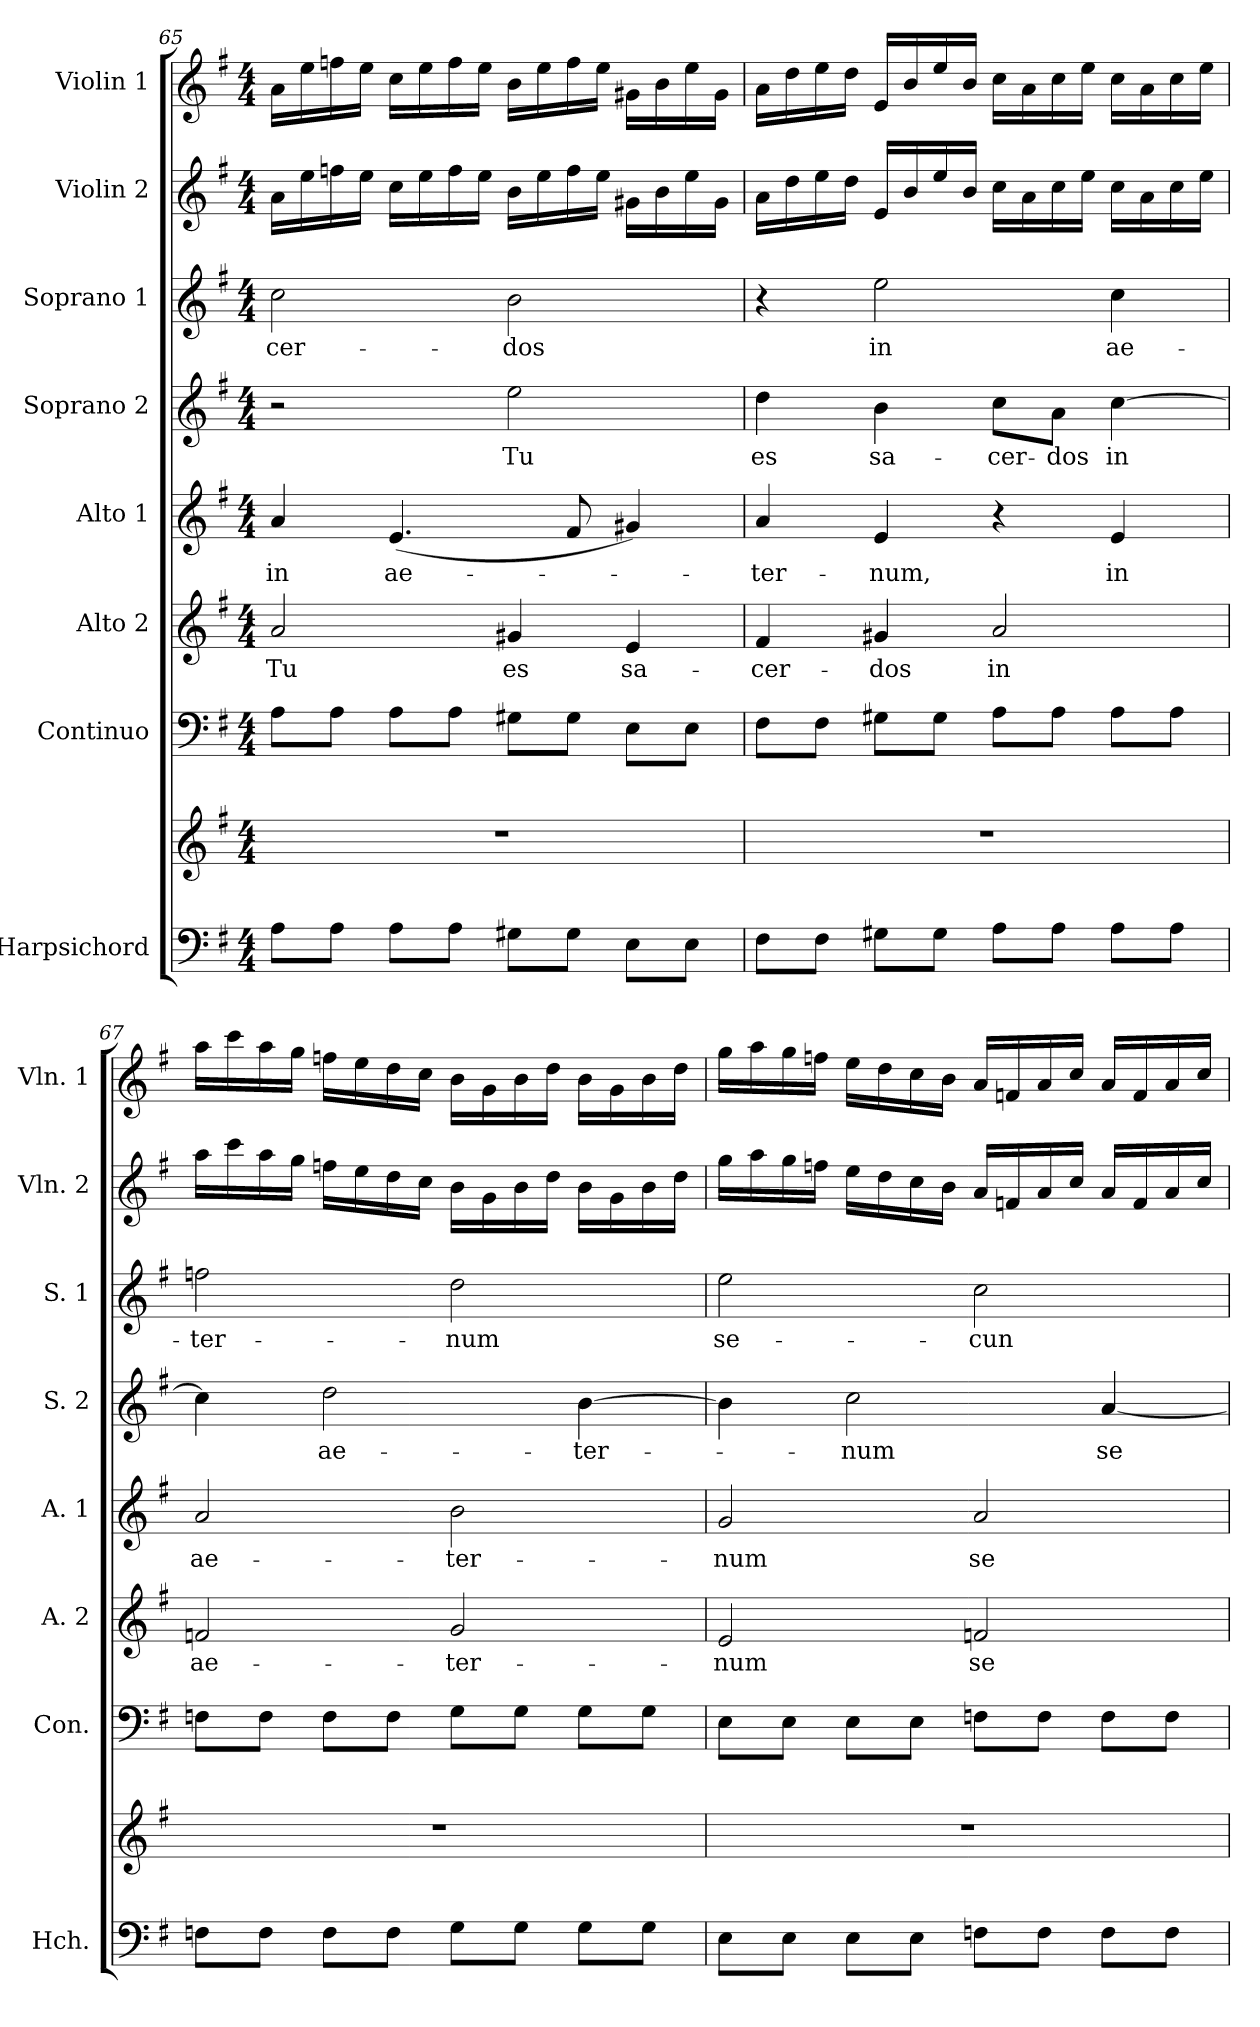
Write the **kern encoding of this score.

**kern	**kern	**kern	**kern	**text	**kern	**text	**kern	**text	**kern	**text	**kern	**kern
*part8	*part8	*part7	*part6	*part6	*part5	*part5	*part4	*part4	*part3	*part3	*part2	*part1
*staff9	*staff8	*staff7	*staff6	*staff6	*staff5	*staff5	*staff4	*staff4	*staff3	*staff3	*staff2	*staff1
*I"Harpsichord	*	*I"Continuo	*I"Alto 2	*	*I"Alto 1	*	*I"Soprano 2	*	*I"Soprano 1	*	*I"Violin 2	*I"Violin 1
*I'Hch.	*	*I'Con.	*I'A. 2	*	*I'A. 1	*	*I'S. 2	*	*I'S. 1	*	*I'Vln. 2	*I'Vln. 1
*clefF4	*clefG2	*clefF4	*clefG2	*	*clefG2	*	*clefG2	*	*clefG2	*	*clefG2	*clefG2
*k[f#]	*k[f#]	*k[f#]	*k[f#]	*	*k[f#]	*	*k[f#]	*	*k[f#]	*	*k[f#]	*k[f#]
*M4/4	*M4/4	*M4/4	*M4/4	*	*M4/4	*	*M4/4	*	*M4/4	*	*M4/4	*M4/4
=65	=65	=65	=65	=65	=65	=65	=65	=65	=65	=65	=65	=65
!	!	!	!	!LO:LY:b	!	!LO:LY:b	!	!	!	!LO:LY:b	!	!
8A\L	1r	8A\L	2a/	Tu	4a/	in	2r	.	2cc\	-cer-	16a\LL	16a\LL
.	.	.	.	.	.	.	.	.	.	.	16ee\	16ee\
8A\J	.	8A\J	.	.	.	.	.	.	.	.	16ffn\	16ffn\
.	.	.	.	.	.	.	.	.	.	.	16ee\JJ	16ee\JJ
!	!	!	!	!	!	!LO:LY:b	!	!	!	!	!	!
8A\L	.	8A\L	.	.	(<4.e/	ae-	.	.	.	.	16cc\LL	16cc\LL
.	.	.	.	.	.	.	.	.	.	.	16ee\	16ee\
8A\J	.	8A\J	.	.	.	.	.	.	.	.	16ff\	16ff\
.	.	.	.	.	.	.	.	.	.	.	16ee\JJ	16ee\JJ
!	!	!	!	!LO:LY:b	!	!	!	!LO:LY:b	!	!LO:LY:b	!	!
8G#X\L	.	8G#X\L	4g#X/	es	.	.	2ee\	Tu	2b\	-dos	16b\LL	16b\LL
.	.	.	.	.	.	.	.	.	.	.	16ee\	16ee\
8G#\J	.	8G#\J	.	.	8f#/	.	.	.	.	.	16ff\	16ff\
.	.	.	.	.	.	.	.	.	.	.	16ee\JJ	16ee\JJ
!	!	!	!	!LO:LY:b	!	!	!	!	!	!	!	!
8E\L	.	8E\L	4e/	sa-	4g#X/)	.	.	.	.	.	16g#X\LL	16g#X\LL
.	.	.	.	.	.	.	.	.	.	.	16b\	16b\
8E\J	.	8E\J	.	.	.	.	.	.	.	.	16ee\	16ee\
.	.	.	.	.	.	.	.	.	.	.	16g#\JJ	16g#\JJ
=66	=66	=66	=66	=66	=66	=66	=66	=66	=66	=66	=66	=66
!	!	!	!	!LO:LY:b	!	!LO:LY:b	!	!LO:LY:b	!	!	!	!
8F#\L	1r	8F#\L	4f#/	-cer-	4a/	-ter-	4dd\	es	4r	.	16a\LL	16a\LL
.	.	.	.	.	.	.	.	.	.	.	16dd\	16dd\
8F#\J	.	8F#\J	.	.	.	.	.	.	.	.	16ee\	16ee\
.	.	.	.	.	.	.	.	.	.	.	16dd\JJ	16dd\JJ
!	!	!	!	!LO:LY:b	!	!LO:LY:b	!	!LO:LY:b	!	!LO:LY:b	!	!
8G#X\L	.	8G#X\L	4g#X/	-dos	4e/	-num,	4b\	sa-	2ee\	in	16e/LL	16e/LL
.	.	.	.	.	.	.	.	.	.	.	16b/	16b/
8G#\J	.	8G#\J	.	.	.	.	.	.	.	.	16ee/	16ee/
.	.	.	.	.	.	.	.	.	.	.	16b/JJ	16b/JJ
!	!	!	!	!LO:LY:b	!	!	!	!LO:LY:b	!	!	!	!
8A\L	.	8A\L	2a/	in	4r	.	8cc\L	-cer-	.	.	16cc\LL	16cc\LL
.	.	.	.	.	.	.	.	.	.	.	16a\	16a\
!	!	!	!	!	!	!	!	!LO:LY:b	!	!	!	!
8A\J	.	8A\J	.	.	.	.	8a\J	-dos	.	.	16cc\	16cc\
.	.	.	.	.	.	.	.	.	.	.	16ee\JJ	16ee\JJ
!	!	!	!	!	!	!LO:LY:b	!	!LO:LY:b	!	!LO:LY:b	!	!
8A\L	.	8A\L	.	.	4e/	in	[4cc\	in	4cc\	ae-	16cc\LL	16cc\LL
.	.	.	.	.	.	.	.	.	.	.	16a\	16a\
8A\J	.	8A\J	.	.	.	.	.	.	.	.	16cc\	16cc\
.	.	.	.	.	.	.	.	.	.	.	16ee\JJ	16ee\JJ
!!LO:PB:g=z
=67	=67	=67	=67	=67	=67	=67	=67	=67	=67	=67	=67	=67
!	!	!	!	!LO:LY:b	!	!LO:LY:b	!	!	!	!LO:LY:b	!	!
8Fn\L	1r	8Fn\L	2fn/	ae-	2a/	ae-	4cc\]	.	2ffn\	-ter-	16aa\LL	16aa\LL
.	.	.	.	.	.	.	.	.	.	.	16ccc\	16ccc\
8F\J	.	8F\J	.	.	.	.	.	.	.	.	16aa\	16aa\
.	.	.	.	.	.	.	.	.	.	.	16gg\JJ	16gg\JJ
!	!	!	!	!	!	!	!	!LO:LY:b	!	!	!	!
8F\L	.	8F\L	.	.	.	.	2dd\	ae-	.	.	16ffn\LL	16ffn\LL
.	.	.	.	.	.	.	.	.	.	.	16ee\	16ee\
8F\J	.	8F\J	.	.	.	.	.	.	.	.	16dd\	16dd\
.	.	.	.	.	.	.	.	.	.	.	16cc\JJ	16cc\JJ
!	!	!	!	!LO:LY:b	!	!LO:LY:b	!	!	!	!LO:LY:b	!	!
8G\L	.	8G\L	2g/	-ter-	2b\	-ter-	.	.	2dd\	-num	16b\LL	16b\LL
.	.	.	.	.	.	.	.	.	.	.	16g\	16g\
8G\J	.	8G\J	.	.	.	.	.	.	.	.	16b\	16b\
.	.	.	.	.	.	.	.	.	.	.	16dd\JJ	16dd\JJ
!	!	!	!	!	!	!	!	!LO:LY:b	!	!	!	!
8G\L	.	8G\L	.	.	.	.	[4b\	-ter-	.	.	16b\LL	16b\LL
.	.	.	.	.	.	.	.	.	.	.	16g\	16g\
8G\J	.	8G\J	.	.	.	.	.	.	.	.	16b\	16b\
.	.	.	.	.	.	.	.	.	.	.	16dd\JJ	16dd\JJ
=68	=68	=68	=68	=68	=68	=68	=68	=68	=68	=68	=68	=68
!	!	!	!	!LO:LY:b	!	!LO:LY:b	!	!	!	!LO:LY:b	!	!
8E\L	1r	8E\L	2e/	-num	2g/	-num	4b\]	.	2ee\	se-	16gg\LL	16gg\LL
.	.	.	.	.	.	.	.	.	.	.	16aa\	16aa\
8E\J	.	8E\J	.	.	.	.	.	.	.	.	16gg\	16gg\
.	.	.	.	.	.	.	.	.	.	.	16ffn\JJ	16ffn\JJ
!	!	!	!	!	!	!	!	!LO:LY:b	!	!	!	!
8E\L	.	8E\L	.	.	.	.	2cc\	-num	.	.	16ee\LL	16ee\LL
.	.	.	.	.	.	.	.	.	.	.	16dd\	16dd\
8E\J	.	8E\J	.	.	.	.	.	.	.	.	16cc\	16cc\
.	.	.	.	.	.	.	.	.	.	.	16b\JJ	16b\JJ
!	!	!	!	!LO:LY:b	!	!LO:LY:b	!	!	!	!LO:LY:b	!	!
8Fn\L	.	8Fn\L	2fn/	se-	2a/	se-	.	.	2cc\	-cun-	16a/LL	16a/LL
.	.	.	.	.	.	.	.	.	.	.	16fn/	16fn/
8F\J	.	8F\J	.	.	.	.	.	.	.	.	16a/	16a/
.	.	.	.	.	.	.	.	.	.	.	16cc/JJ	16cc/JJ
!	!	!	!	!	!	!	!	!LO:LY:b	!	!	!	!
8F\L	.	8F\L	.	.	.	.	[4a/	se-	.	.	16a/LL	16a/LL
.	.	.	.	.	.	.	.	.	.	.	16f/	16f/
8F\J	.	8F\J	.	.	.	.	.	.	.	.	16a/	16a/
.	.	.	.	.	.	.	.	.	.	.	16cc/JJ	16cc/JJ
=	=	=	=	=	=	=	=	=	=	=	=	=
*-	*-	*-	*-	*-	*-	*-	*-	*-	*-	*-	*-	*-
